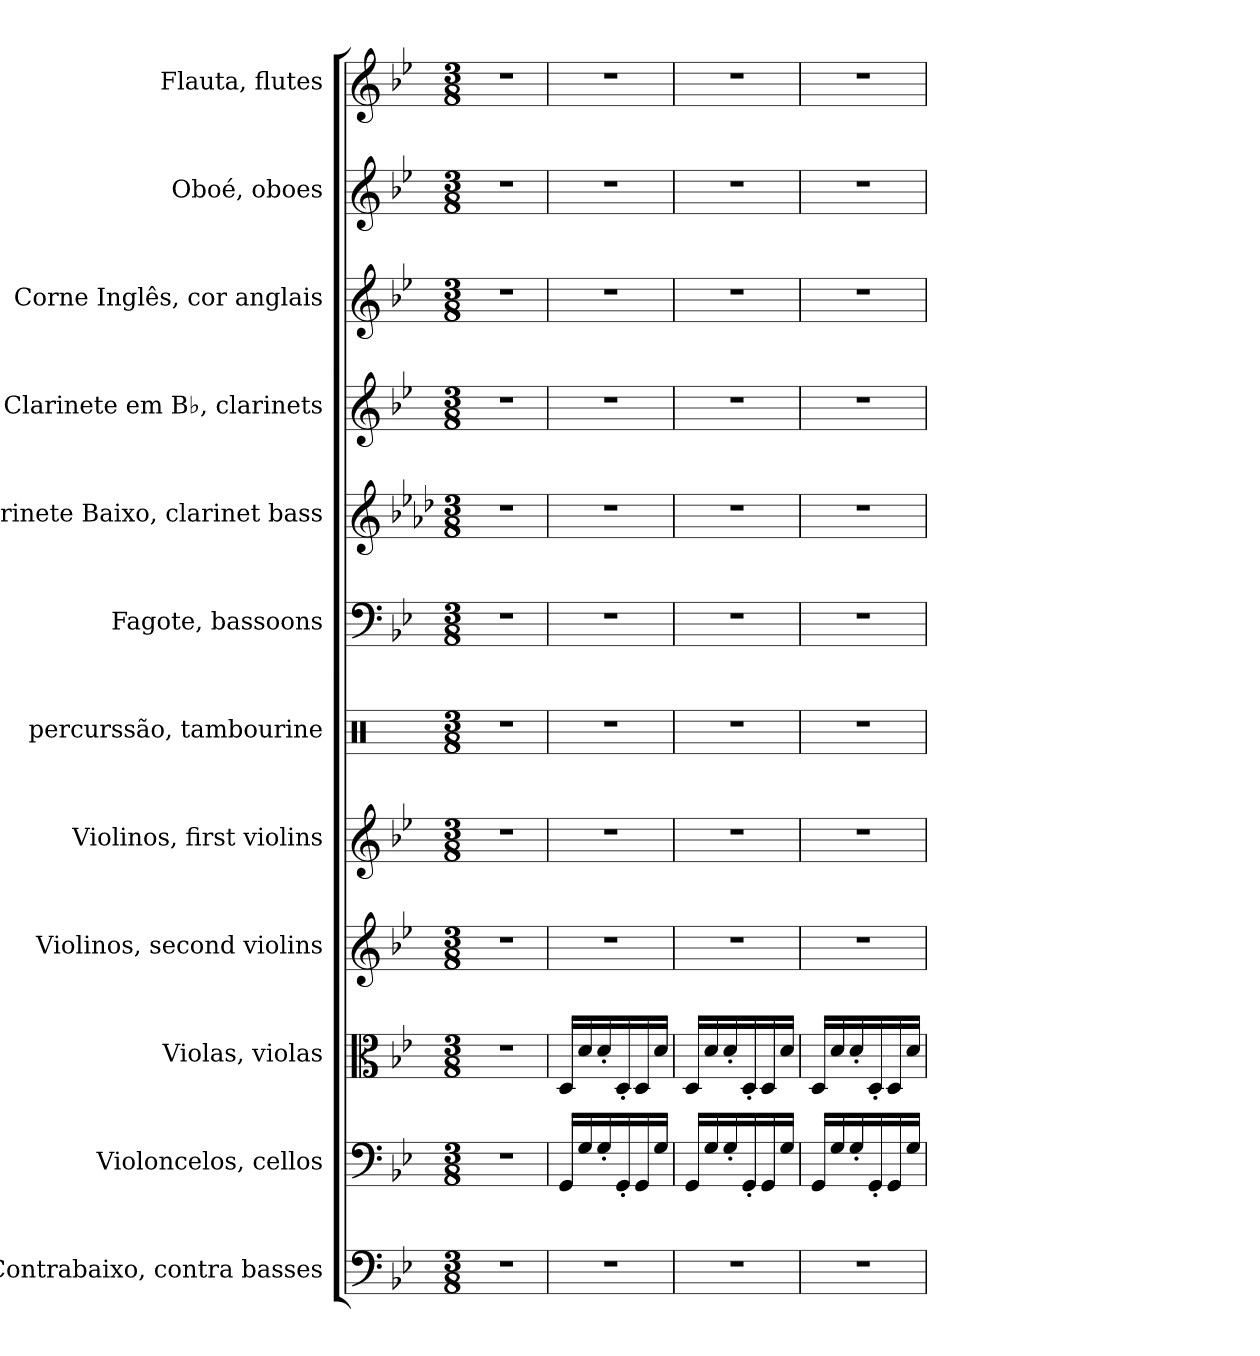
**kern	**kern	**kern	**kern	**kern	**kern	**kern	**kern	**kern	**kern	**kern	**kern
*part12	*part11	*part10	*part9	*part8	*part7	*part6	*part5	*part4	*part3	*part2	*part1
*staff12	*staff11	*staff10	*staff9	*staff8	*staff7	*staff6	*staff5	*staff4	*staff3	*staff2	*staff1
*I"Contrabaixo, contra basses	*I"Violoncelos, cellos	*I"Violas, violas	*I"Violinos, second violins	*I"Violinos, first violins	*I"percurssão, tambourine	*I"Fagote, bassoons	*I"Clarinete Baixo, clarinet  bass	*I"Clarinete em B♭, clarinets	*I"Corne Inglês, cor anglais	*I"Oboé, oboes	*I"Flauta, flutes
*I'Cb.	*I'Vcs.	*I'Vla.	*I'Vno.	*I'Vno.	*I'Perc.	*I'Fg.	*I'Cl. B.	*I'Cl. B♭	*I'C. I.	*I'Ob.	*I'Fl.
*clefF4	*clefF4	*clefC3	*clefG2	*clefG2	*clefX	*clefF4	*clefG2	*clefG2	*clefG2	*clefG2	*clefG2
*ITrd7c12	*	*	*	*	*	*	*ITrd8c14	*ITrd1c2	*ITrd4c7	*	*
*k[b-e-]	*k[b-e-]	*k[b-e-]	*k[b-e-]	*k[b-e-]	*k[]	*k[b-e-]	*k[b-e-a-d-]	*k[b-e-a-d-]	*k[b-e-a-]	*k[b-e-]	*k[b-e-]
*M3/8	*M3/8	*M3/8	*M3/8	*M3/8	*M3/8	*M3/8	*M3/8	*M3/8	*M3/8	*M3/8	*M3/8
*MM250	*MM250	*MM250	*MM250	*MM250	*MM250	*MM250	*MM250	*MM250	*MM250	*MM250	*MM250
=1	=1	=1	=1	=1	=1	=1	=1	=1	=1	=1	=1
4.r	4.r	4.r	4.r	4.r	4.r	4.r	4.r	4.r	4.r	4.r	4.r
=2	=2	=2	=2	=2	=2	=2	=2	=2	=2	=2	=2
*	*	*	*	*	*	*	*	*	*	*	*MM56
4.r	16GG/LL	16D/LL	4.r	4.r	4.r	4.r	4.r	4.r	4.r	4.r	4.r
.	16G/	16d/	.	.	.	.	.	.	.	.	.
.	16G'/	16d'/	.	.	.	.	.	.	.	.	.
.	16GG'/	16D'/	.	.	.	.	.	.	.	.	.
.	16GG/	16D/	.	.	.	.	.	.	.	.	.
.	16G/JJ	16d/JJ	.	.	.	.	.	.	.	.	.
=3	=3	=3	=3	=3	=3	=3	=3	=3	=3	=3	=3
4.r	16GG/LL	16D/LL	4.r	4.r	4.r	4.r	4.r	4.r	4.r	4.r	4.r
.	16G/	16d/	.	.	.	.	.	.	.	.	.
.	16G'/	16d'/	.	.	.	.	.	.	.	.	.
.	16GG'/	16D'/	.	.	.	.	.	.	.	.	.
.	16GG/	16D/	.	.	.	.	.	.	.	.	.
.	16G/JJ	16d/JJ	.	.	.	.	.	.	.	.	.
=4	=4	=4	=4	=4	=4	=4	=4	=4	=4	=4	=4
4.r	16GG/LL	16D/LL	4.r	4.r	4.r	4.r	4.r	4.r	4.r	4.r	4.r
.	16G/	16d/	.	.	.	.	.	.	.	.	.
.	16G'/	16d'/	.	.	.	.	.	.	.	.	.
.	16GG'/	16D'/	.	.	.	.	.	.	.	.	.
.	16GG/	16D/	.	.	.	.	.	.	.	.	.
.	16G/JJ	16d/JJ	.	.	.	.	.	.	.	.	.
=	=	=	=	=	=	=	=	=	=	=	=
*-	*-	*-	*-	*-	*-	*-	*-	*-	*-	*-	*-
